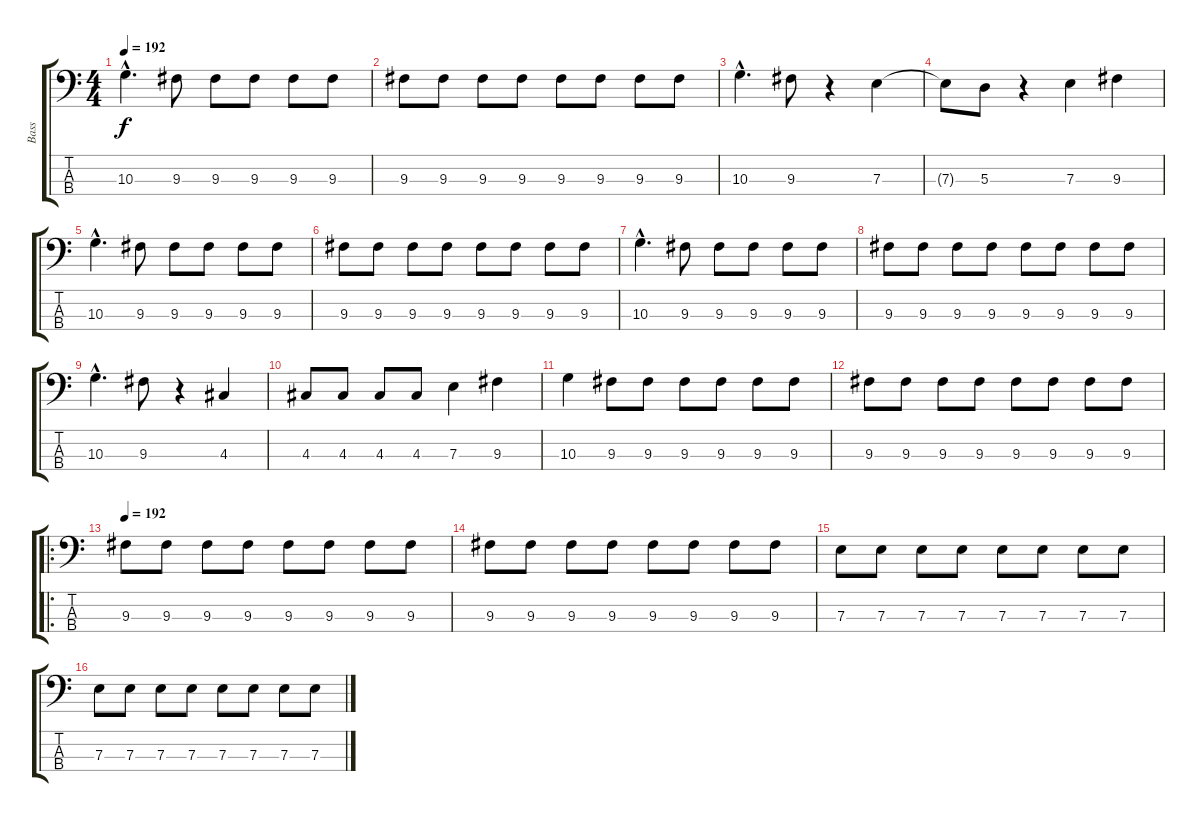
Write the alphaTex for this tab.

\track ("Bass" "Bass") {instrument electricbassfinger}
\staff {score tabs}
\tuning (G2 D2 A1 E1) {hide}
\ts (4 4)
\tempo 192
\clef f4
\ks c
10.3{hac}.4{d dy f} 9.3.8 9.3.8 9.3.8 9.3.8 9.3.8 |
9.3.8 9.3.8 9.3.8 9.3.8 9.3.8 9.3.8 9.3.8 9.3.8 |
10.3{hac}.4{d} 9.3.8 r.4 7.3.4 |
7.3{t}.8 5.3.8 r.4 7.3.4 9.3.4 |
10.3{hac}.4{d} 9.3.8 9.3.8 9.3.8 9.3.8 9.3.8 |
9.3.8 9.3.8 9.3.8 9.3.8 9.3.8 9.3.8 9.3.8 9.3.8 |
10.3{hac}.4{d} 9.3.8 9.3.8 9.3.8 9.3.8 9.3.8 |
9.3.8 9.3.8 9.3.8 9.3.8 9.3.8 9.3.8 9.3.8 9.3.8 |
10.3{hac}.4{d} 9.3.8 r.4 4.3.4 |
4.3.8 4.3.8 4.3.8 4.3.8 7.3.4 9.3.4 |
10.3.4 9.3.8 9.3.8 9.3.8 9.3.8 9.3.8 9.3.8 |
9.3.8 9.3.8 9.3.8 9.3.8 9.3.8 9.3.8 9.3.8 9.3.8 |
\ro
\tempo 192
9.3.8 9.3.8 9.3.8 9.3.8 9.3.8 9.3.8 9.3.8 9.3.8 |
9.3.8 9.3.8 9.3.8 9.3.8 9.3.8 9.3.8 9.3.8 9.3.8 |
7.3.8 7.3.8 7.3.8 7.3.8 7.3.8 7.3.8 7.3.8 7.3.8 |
7.3.8 7.3.8 7.3.8 7.3.8 7.3.8 7.3.8 7.3.8 7.3.8
